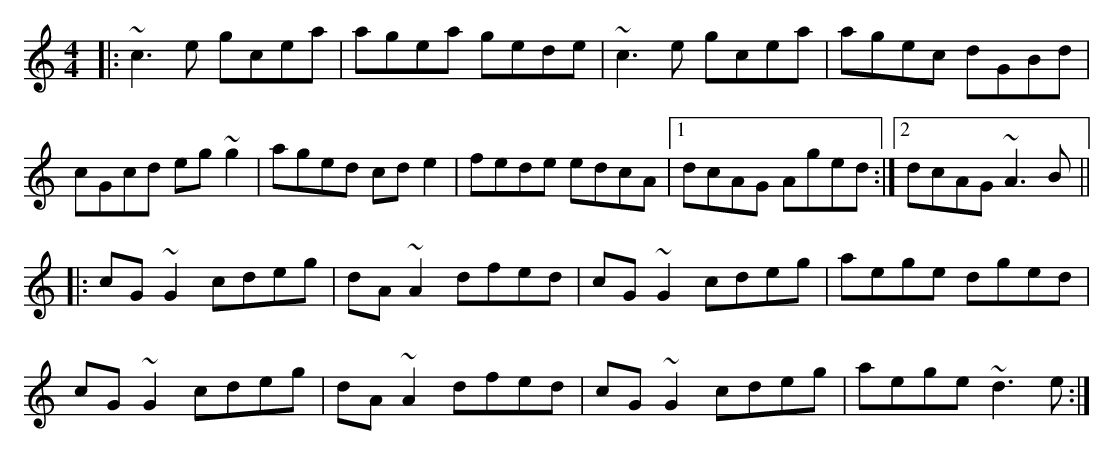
X:1
M:4/4
K:C
|:~c3e gcea|agea gede|~c3e gcea|agec dGBd|
cGcd eg~g2|aged cde2|fede edcA|1 dcAG Aged:|2 dcAG ~A3B||
|:cG~G2 cdeg|dA~A2 dfed|cG~G2 cdeg|aege dged|
cG~G2 cdeg|dA~A2 dfed|cG~G2 cdeg|aege ~d3e:|
